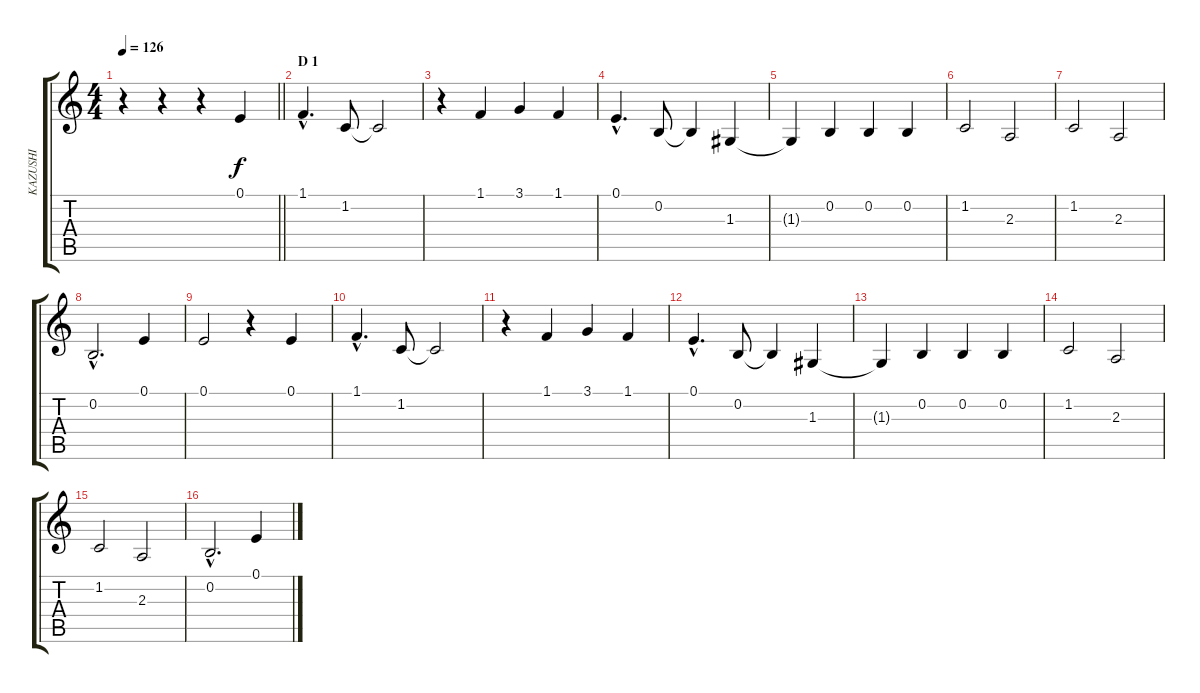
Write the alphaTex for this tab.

\track ("KAZUSHI" "KAZUSHI") {instrument oboe}
\staff {score tabs}
\tuning (E4 B3 G3 D3 A2 E2) {hide}
\ts (4 4)
\tempo 126
\clef g2
\barLineRight lightlight
\ks c
r.4{dy f} r.4 r.4 0.1.4 |
\section ("" "D 1")
1.1{hac}.4{d} 1.2.8 1.2{t}.2 |
r.4 1.1.4 3.1.4 1.1.4 |
0.1{hac}.4{d} 0.2.8 0.2{t}.4 1.3.4 |
1.3{t}.4 0.2.4 0.2.4 0.2.4 |
1.2.2 2.3.2 |
1.2.2 2.3.2 |
0.2{hac}.2{d} 0.1.4 |
0.1.2 r.4 0.1.4 |
1.1{hac}.4{d} 1.2.8 1.2{t}.2 |
r.4 1.1.4 3.1.4 1.1.4 |
0.1{hac}.4{d} 0.2.8 0.2{t}.4 1.3.4 |
1.3{t}.4 0.2.4 0.2.4 0.2.4 |
1.2.2 2.3.2 |
1.2.2 2.3.2 |
0.2{hac}.2{d} 0.1.4
